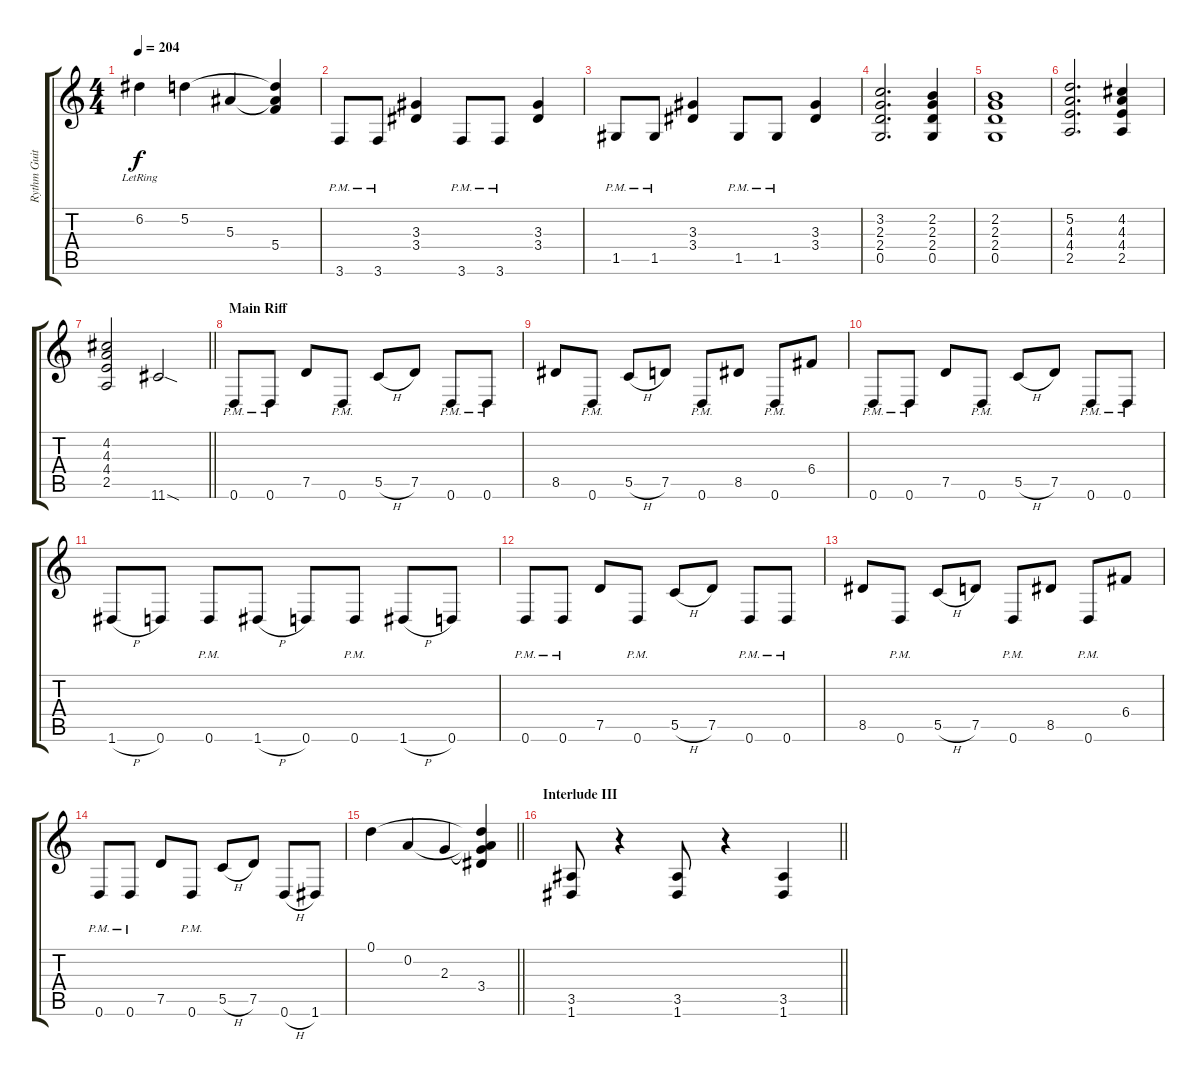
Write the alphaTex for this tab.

\track ("Rythm Guitar I" "Rythm Guit") {instrument distortionguitar}
\staff {score tabs}
\tuning (D4 A3 F3 C3 G2 D2) {hide}
\ts (4 4)
\tempo 204
\clef g2
\ks c
6.2{lr}.4{dy f} 5.2.4 5.3.4 (5.2{t} 5.3{t} 5.4).4 |
3.6{pm}.8 3.6{pm}.8 (3.3 3.4).4 3.6{pm}.8 3.6{pm}.8 (3.3 3.4).4 |
1.5{pm}.8 1.5{pm}.8 (3.3 3.4).4 1.5{pm}.8 1.5{pm}.8 (3.3 3.4).4 |
(3.2 2.3 2.4 0.5).2{d} (2.2 2.3 2.4 0.5).4 |
(2.2 2.3 2.4 0.5).1 |
(5.2 4.3 4.4 2.5).2{d} (4.2 4.3 4.4 2.5).4 |
\barLineRight lightlight
(4.2 4.3 4.4 2.5).2 11.6{sod}.2 |
\section ("" "Main Riff")
0.6{pm}.8 0.6{pm}.8 7.5.8 0.6{pm}.8 5.5{h}.8 7.5.8 0.6{pm}.8 0.6{pm}.8 |
8.5.8 0.6{pm}.8 5.5{h}.8 7.5.8 0.6{pm}.8 8.5.8 0.6{pm}.8 6.4.8 |
0.6{pm}.8 0.6{pm}.8 7.5.8 0.6{pm}.8 5.5{h}.8 7.5.8 0.6{pm}.8 0.6{pm}.8 |
1.6{h}.8 0.6.8 0.6{pm}.8 1.6{h}.8 0.6.8 0.6{pm}.8 1.6{h}.8 0.6.8 |
0.6{pm}.8 0.6{pm}.8 7.5.8 0.6{pm}.8 5.5{h}.8 7.5.8 0.6{pm}.8 0.6{pm}.8 |
8.5.8 0.6{pm}.8 5.5{h}.8 7.5.8 0.6{pm}.8 8.5.8 0.6{pm}.8 6.4.8 |
0.6{pm}.8 0.6{pm}.8 7.5.8 0.6{pm}.8 5.5{h}.8 7.5.8 0.6{h}.8 1.6.8 |
\barLineRight lightlight
0.1.4 0.2.4 2.3.4 (0.1{t} 0.2{t} 2.3{t} 3.4).4 |
\section ("" "Interlude III")
\barLineRight lightlight
(3.5 1.6).8 r.4 (3.5 1.6).8 r.4 (3.5 1.6).4
